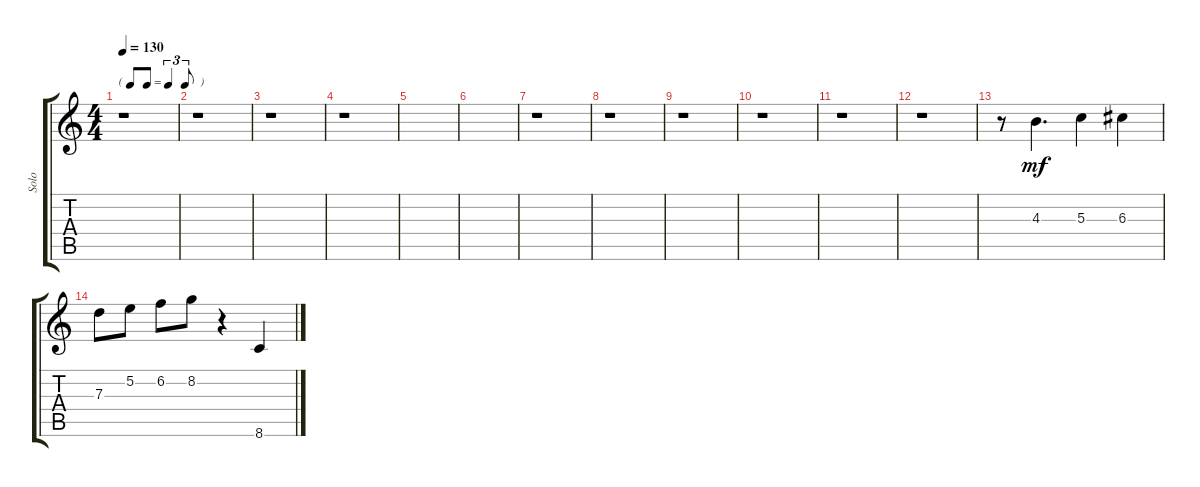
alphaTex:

\track ("Solo" "Solo") {instrument electricguitarjazz}
\staff {score tabs}
\tuning (E4 B3 G3 D3 A2 E2) {hide}
\ts (4 4)
\tf triplet8th
\tempo 130
\clef g2
\ks c
r.1{dy f} |
r.1 |
r.1 |
r.1 |
|
|
r.1 |
r.1 |
r.1 |
r.1 |
r.1 |
r.1 |
r.8 4.3.4{d dy mf} 5.3.4 6.3.4 |
7.3.8 5.2.8 6.2.8 8.2.8 r.4 8.6.4
